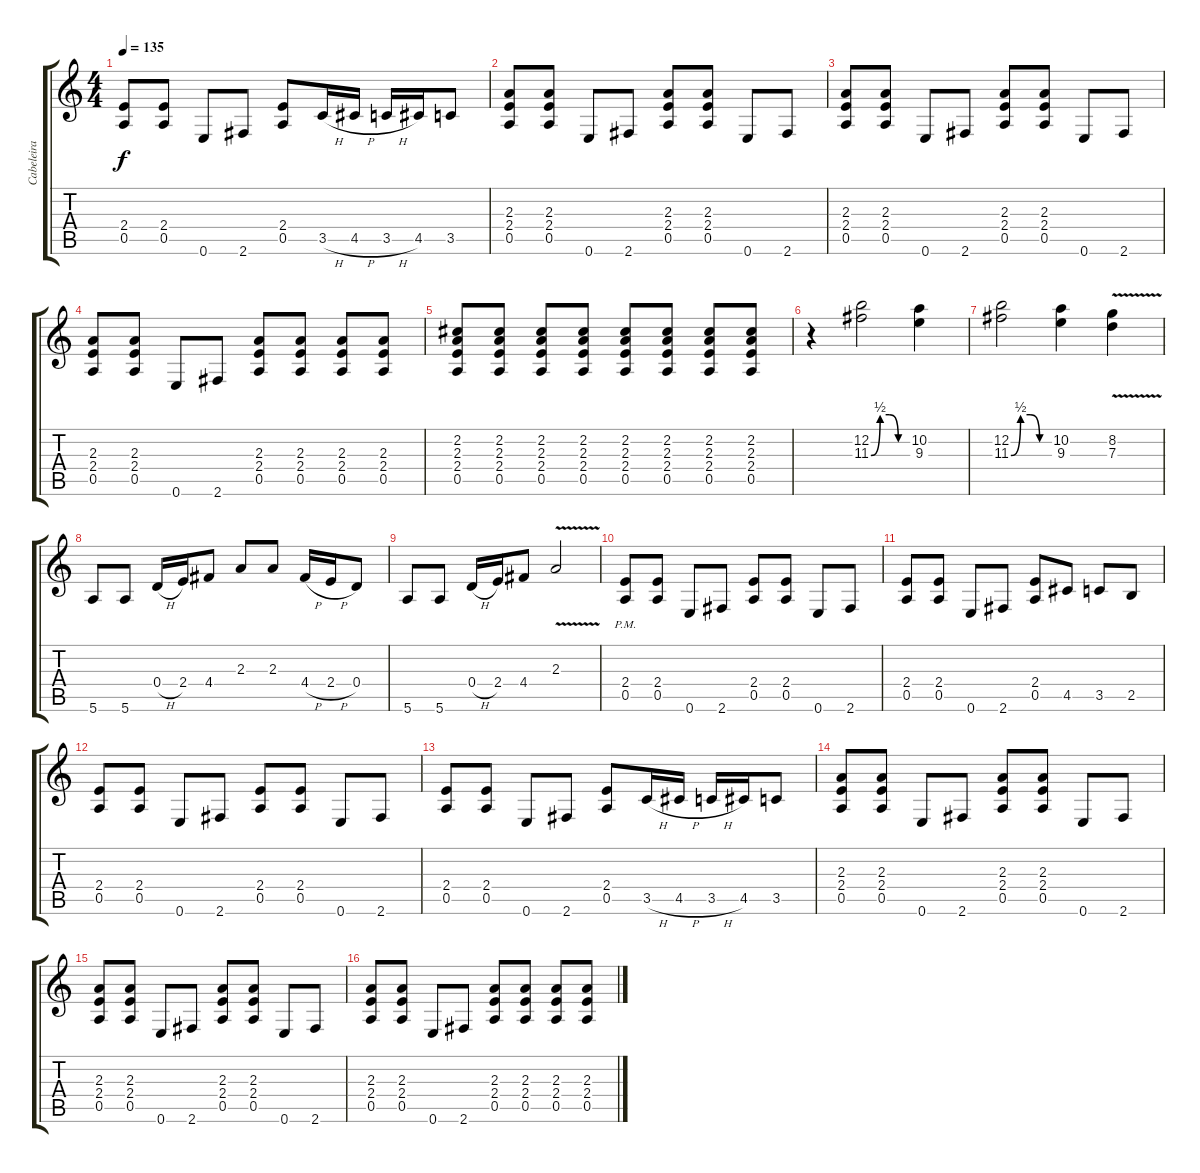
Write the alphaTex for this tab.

\track ("Cabeleira" "Cabeleira") {instrument overdrivenguitar}
\staff {score tabs}
\tuning (E4 B3 G3 D3 A2 E2) {hide}
\ts (4 4)
\tempo 135
\clef g2
\ks c
(2.4 0.5).8{dy f} (2.4 0.5).8 0.6.8 2.6.8 (2.4 0.5).8 3.5{h}.16 4.5{h}.16 3.5{h}.16 4.5.16 3.5.8 |
(2.3 2.4 0.5).8 (2.3 2.4 0.5).8 0.6.8 2.6.8 (2.3 2.4 0.5).8 (2.3 2.4 0.5).8 0.6.8 2.6.8 |
(2.3 2.4 0.5).8 (2.3 2.4 0.5).8 0.6.8 2.6.8 (2.3 2.4 0.5).8 (2.3 2.4 0.5).8 0.6.8 2.6.8 |
(2.3 2.4 0.5).8 (2.3 2.4 0.5).8 0.6.8 2.6.8 (2.3 2.4 0.5).8 (2.3 2.4 0.5).8 (2.3 2.4 0.5).8 (2.3 2.4 0.5).8 |
(2.2 2.3 2.4 0.5).8 (2.2 2.3 2.4 0.5).8 (2.2 2.3 2.4 0.5).8 (2.2 2.3 2.4 0.5).8 (2.2 2.3 2.4 0.5).8 (2.2 2.3 2.4 0.5).8 (2.2 2.3 2.4 0.5).8 (2.2 2.3 2.4 0.5).8 |
r.4{instrument overdrivenguitar} (12.2 11.3{be (custom 0 0 15 2 30 2 45 0 60 0)}).2 (10.2 9.3).4 |
(12.2 11.3{be (custom 0 0 15 2 30 2 45 0 60 0)}).2 (10.2 9.3).4 (8.2 7.3{v}).4 |
5.6.8 5.6.8 0.4{h}.16 2.4.16 4.4.8 2.3.8 2.3.8 4.4{h}.16 2.4{h}.16 0.4.8 |
5.6.8 5.6.8 0.4{h}.16 2.4.16 4.4.8 2.3{v}.2 |
(2.4 0.5{pm}).8{instrument electricguitarmuted} (2.4 0.5).8 0.6.8 2.6.8 (2.4 0.5).8 (2.4 0.5).8 0.6.8 2.6.8 |
(2.4 0.5).8 (2.4 0.5).8 0.6.8 2.6.8 (2.4 0.5).8 4.5.8 3.5.8 2.5.8 |
(2.4 0.5).8 (2.4 0.5).8 0.6.8 2.6.8 (2.4 0.5).8 (2.4 0.5).8 0.6.8 2.6.8 |
(2.4 0.5).8 (2.4 0.5).8 0.6.8 2.6.8 (2.4 0.5).8 3.5{h}.16 4.5{h}.16 3.5{h}.16 4.5.16 3.5.8 |
(2.3 2.4 0.5).8 (2.3 2.4 0.5).8 0.6.8 2.6.8 (2.3 2.4 0.5).8 (2.3 2.4 0.5).8 0.6.8 2.6.8 |
(2.3 2.4 0.5).8 (2.3 2.4 0.5).8 0.6.8 2.6.8 (2.3 2.4 0.5).8 (2.3 2.4 0.5).8 0.6.8 2.6.8 |
(2.3 2.4 0.5).8 (2.3 2.4 0.5).8 0.6.8 2.6.8 (2.3 2.4 0.5).8 (2.3 2.4 0.5).8 (2.3 2.4 0.5).8 (2.3 2.4 0.5).8
